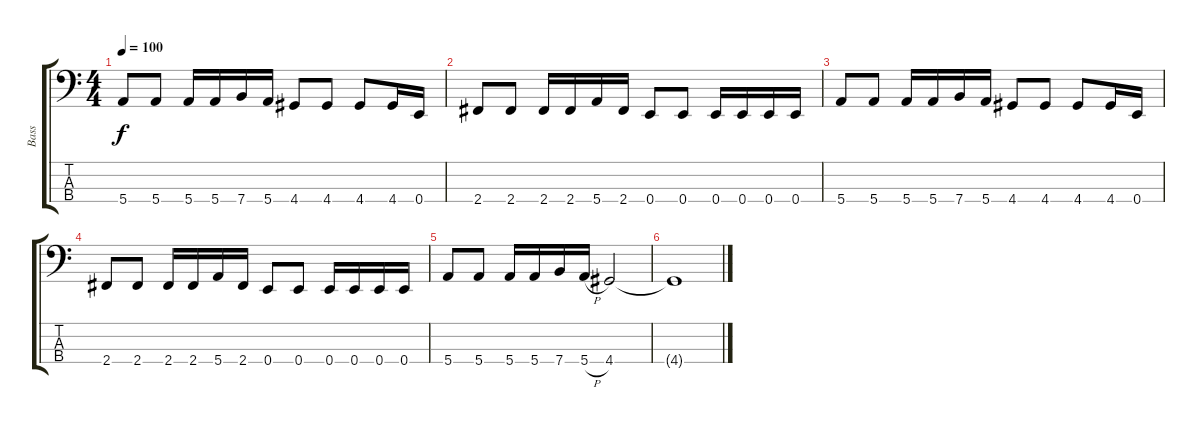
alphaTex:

\track ("Bass" "Bass") {instrument electricbassfinger}
\staff {score tabs}
\tuning (G2 D2 A1 E1) {hide}
\ts (4 4)
\tempo 100
\clef f4
\ks c
5.4.8{dy f} 5.4.8 5.4.16 5.4.16 7.4.16 5.4.16 4.4.8 4.4.8 4.4.8 4.4.16 0.4.16 |
2.4.8 2.4.8 2.4.16 2.4.16 5.4.16 2.4.16 0.4.8 0.4.8 0.4.16 0.4.16 0.4.16 0.4.16 |
5.4.8 5.4.8 5.4.16 5.4.16 7.4.16 5.4.16 4.4.8 4.4.8 4.4.8 4.4.16 0.4.16 |
2.4.8 2.4.8 2.4.16 2.4.16 5.4.16 2.4.16 0.4.8 0.4.8 0.4.16 0.4.16 0.4.16 0.4.16 |
5.4.8 5.4.8 5.4.16 5.4.16 7.4.16 5.4{h}.16 4.4.2 |
4.4{t}.1
